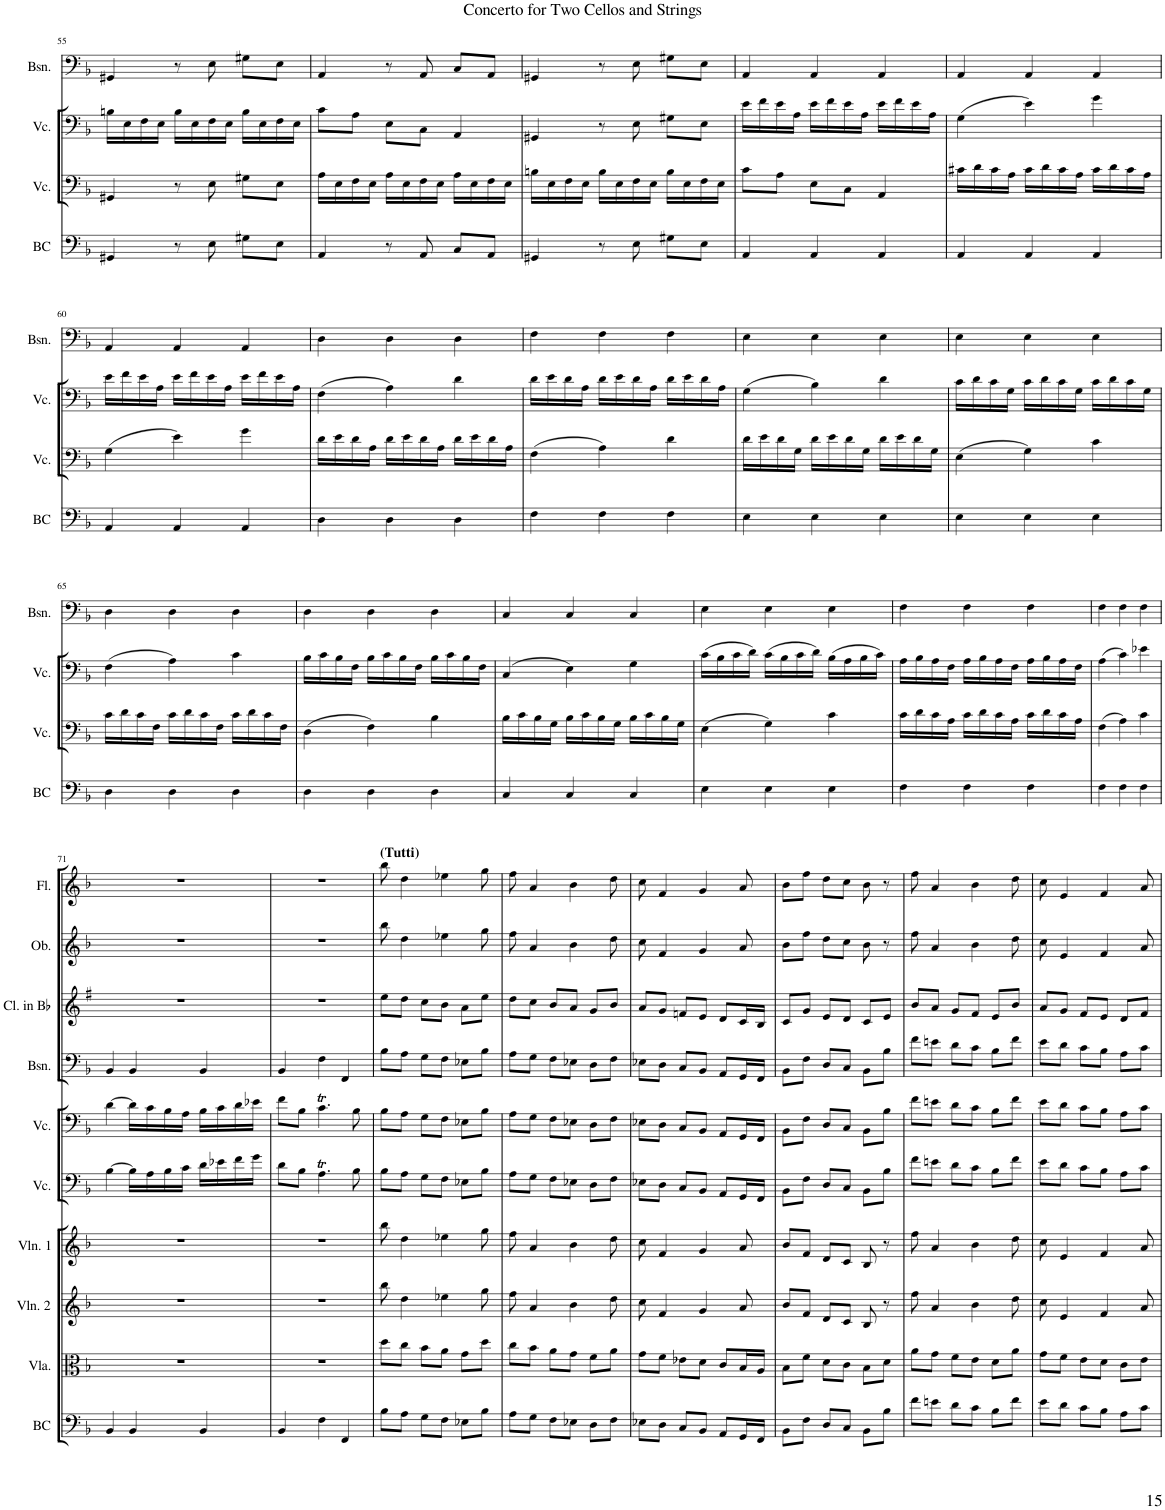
**kern	**kern	**kern	**kern	**kern	**kern	**kern	**kern	**kern	**kern
*part10	*part9	*part8	*part7	*part6	*part5	*part4	*part3	*part2	*part1
*staff10	*staff9	*staff8	*staff7	*staff6	*staff5	*staff4	*staff3	*staff2	*staff1
*I"Basso Continuo	*I"Viola	*I"Violin 2	*I"Violin 1	*I"Violoncello	*I"Violoncello	*I"Bassoon	*I"Clarinet in Bb	*I"Oboe	*I"Flute
*I'BC	*I'Vla.	*I'Vln. 2	*I'Vln. 1	*I'Vc.	*I'Vc.	*I'Bsn.	*I'Cl. in Bb	*I'Ob.	*I'Fl.
!!LO:PB:g=z
*clefF4	*clefC3	*clefG2	*clefG2	*clefF4	*clefF4	*clefF4	*clefG2	*clefG2	*clefG2
*	*	*	*	*	*	*	*Trd1c2	*	*
*k[b-]	*k[b-]	*k[b-]	*k[b-]	*k[b-]	*k[b-]	*k[b-]	*k[f#]	*k[b-]	*k[b-]
*M3/4	*M3/4	*M3/4	*M3/4	*M3/4	*M3/4	*M3/4	*M3/4	*M3/4	*M3/4
=55	=55	=55	=55	=55	=55	=55	=55	=55	=55
4GG#X/	2.r	2.r	2.r	4GG#X/	16Bn\LL	4GG#X/	2.r	2.r	2.r
.	.	.	.	.	16E\	.	.	.	.
.	.	.	.	.	16F\	.	.	.	.
.	.	.	.	.	16E\JJ	.	.	.	.
8r	.	.	.	8r	16B\LL	8r	.	.	.
.	.	.	.	.	16E\	.	.	.	.
8E\	.	.	.	8E\	16F\	8E\	.	.	.
.	.	.	.	.	16E\JJ	.	.	.	.
8G#X\L	.	.	.	8G#X\L	16B\LL	8G#X\L	.	.	.
.	.	.	.	.	16E\	.	.	.	.
8E\J	.	.	.	8E\J	16F\	8E\J	.	.	.
.	.	.	.	.	16E\JJ	.	.	.	.
=56	=56	=56	=56	=56	=56	=56	=56	=56	=56
4AA/	2.r	2.r	2.r	16A\LL	8c\L	4AA/	2.r	2.r	2.r
.	.	.	.	16E\	.	.	.	.	.
.	.	.	.	16F\	8A\J	.	.	.	.
.	.	.	.	16E\JJ	.	.	.	.	.
8r	.	.	.	16A\LL	8E\L	8r	.	.	.
.	.	.	.	16E\	.	.	.	.	.
8AA/	.	.	.	16F\	8C\J	8AA/	.	.	.
.	.	.	.	16E\JJ	.	.	.	.	.
8C/L	.	.	.	16A\LL	4AA/	8C/L	.	.	.
.	.	.	.	16E\	.	.	.	.	.
8AA/J	.	.	.	16F\	.	8AA/J	.	.	.
.	.	.	.	16E\JJ	.	.	.	.	.
=57	=57	=57	=57	=57	=57	=57	=57	=57	=57
4GG#X/	2.r	2.r	2.r	16Bn\LL	4GG#X/	4GG#X/	2.r	2.r	2.r
.	.	.	.	16E\	.	.	.	.	.
.	.	.	.	16F\	.	.	.	.	.
.	.	.	.	16E\JJ	.	.	.	.	.
8r	.	.	.	16B\LL	8r	8r	.	.	.
.	.	.	.	16E\	.	.	.	.	.
8E\	.	.	.	16F\	8E\	8E\	.	.	.
.	.	.	.	16E\JJ	.	.	.	.	.
8G#X\L	.	.	.	16B\LL	8G#X\L	8G#X\L	.	.	.
.	.	.	.	16E\	.	.	.	.	.
8E\J	.	.	.	16F\	8E\J	8E\J	.	.	.
.	.	.	.	16E\JJ	.	.	.	.	.
=58	=58	=58	=58	=58	=58	=58	=58	=58	=58
4AA/	2.r	2.r	2.r	8c\L	16e\LL	4AA/	2.r	2.r	2.r
.	.	.	.	.	16f\	.	.	.	.
.	.	.	.	8A\J	16e\	.	.	.	.
.	.	.	.	.	16A\JJ	.	.	.	.
4AA/	.	.	.	8E\L	16e\LL	4AA/	.	.	.
.	.	.	.	.	16f\	.	.	.	.
.	.	.	.	8C\J	16e\	.	.	.	.
.	.	.	.	.	16A\JJ	.	.	.	.
4AA/	.	.	.	4AA/	16e\LL	4AA/	.	.	.
.	.	.	.	.	16f\	.	.	.	.
.	.	.	.	.	16e\	.	.	.	.
.	.	.	.	.	16A\JJ	.	.	.	.
=59	=59	=59	=59	=59	=59	=59	=59	=59	=59
4AA/	2.r	2.r	2.r	16c#X\LL	(4G\	4AA/	2.r	2.r	2.r
.	.	.	.	16d\	.	.	.	.	.
.	.	.	.	16c#\	.	.	.	.	.
.	.	.	.	16A\JJ	.	.	.	.	.
4AA/	.	.	.	16c#\LL	4e\)	4AA/	.	.	.
.	.	.	.	16d\	.	.	.	.	.
.	.	.	.	16c#\	.	.	.	.	.
.	.	.	.	16A\JJ	.	.	.	.	.
4AA/	.	.	.	16c#\LL	4g\	4AA/	.	.	.
.	.	.	.	16d\	.	.	.	.	.
.	.	.	.	16c#\	.	.	.	.	.
.	.	.	.	16A\JJ	.	.	.	.	.
!!LO:LB:g=z
=60	=60	=60	=60	=60	=60	=60	=60	=60	=60
4AA/	2.r	2.r	2.r	(4G\	16e\LL	4AA/	2.r	2.r	2.r
.	.	.	.	.	16f\	.	.	.	.
.	.	.	.	.	16e\	.	.	.	.
.	.	.	.	.	16A\JJ	.	.	.	.
4AA/	.	.	.	4e\)	16e\LL	4AA/	.	.	.
.	.	.	.	.	16f\	.	.	.	.
.	.	.	.	.	16e\	.	.	.	.
.	.	.	.	.	16A\JJ	.	.	.	.
4AA/	.	.	.	4g\	16e\LL	4AA/	.	.	.
.	.	.	.	.	16f\	.	.	.	.
.	.	.	.	.	16e\	.	.	.	.
.	.	.	.	.	16A\JJ	.	.	.	.
=61	=61	=61	=61	=61	=61	=61	=61	=61	=61
4D\	2.r	2.r	2.r	16d\LL	(4F\	4D\	2.r	2.r	2.r
.	.	.	.	16e\	.	.	.	.	.
.	.	.	.	16d\	.	.	.	.	.
.	.	.	.	16A\JJ	.	.	.	.	.
4D\	.	.	.	16d\LL	4A\)	4D\	.	.	.
.	.	.	.	16e\	.	.	.	.	.
.	.	.	.	16d\	.	.	.	.	.
.	.	.	.	16A\JJ	.	.	.	.	.
4D\	.	.	.	16d\LL	4d\	4D\	.	.	.
.	.	.	.	16e\	.	.	.	.	.
.	.	.	.	16d\	.	.	.	.	.
.	.	.	.	16A\JJ	.	.	.	.	.
=62	=62	=62	=62	=62	=62	=62	=62	=62	=62
4F\	2.r	2.r	2.r	(4F\	16d\LL	4F\	2.r	2.r	2.r
.	.	.	.	.	16e\	.	.	.	.
.	.	.	.	.	16d\	.	.	.	.
.	.	.	.	.	16A\JJ	.	.	.	.
4F\	.	.	.	4A\)	16d\LL	4F\	.	.	.
.	.	.	.	.	16e\	.	.	.	.
.	.	.	.	.	16d\	.	.	.	.
.	.	.	.	.	16A\JJ	.	.	.	.
4F\	.	.	.	4d\	16d\LL	4F\	.	.	.
.	.	.	.	.	16e\	.	.	.	.
.	.	.	.	.	16d\	.	.	.	.
.	.	.	.	.	16A\JJ	.	.	.	.
=63	=63	=63	=63	=63	=63	=63	=63	=63	=63
4E\	2.r	2.r	2.r	16d\LL	(4G\	4E\	2.r	2.r	2.r
.	.	.	.	16e\	.	.	.	.	.
.	.	.	.	16d\	.	.	.	.	.
.	.	.	.	16G\JJ	.	.	.	.	.
4E\	.	.	.	16d\LL	4B-\)	4E\	.	.	.
.	.	.	.	16e\	.	.	.	.	.
.	.	.	.	16d\	.	.	.	.	.
.	.	.	.	16G\JJ	.	.	.	.	.
4E\	.	.	.	16d\LL	4d\	4E\	.	.	.
.	.	.	.	16e\	.	.	.	.	.
.	.	.	.	16d\	.	.	.	.	.
.	.	.	.	16G\JJ	.	.	.	.	.
=64	=64	=64	=64	=64	=64	=64	=64	=64	=64
4E\	2.r	2.r	2.r	(4E\	16c\LL	4E\	2.r	2.r	2.r
.	.	.	.	.	16d\	.	.	.	.
.	.	.	.	.	16c\	.	.	.	.
.	.	.	.	.	16G\JJ	.	.	.	.
4E\	.	.	.	4G\)	16c\LL	4E\	.	.	.
.	.	.	.	.	16d\	.	.	.	.
.	.	.	.	.	16c\	.	.	.	.
.	.	.	.	.	16G\JJ	.	.	.	.
4E\	.	.	.	4c\	16c\LL	4E\	.	.	.
.	.	.	.	.	16d\	.	.	.	.
.	.	.	.	.	16c\	.	.	.	.
.	.	.	.	.	16G\JJ	.	.	.	.
!!LO:LB:g=z
=65	=65	=65	=65	=65	=65	=65	=65	=65	=65
4D\	2.r	2.r	2.r	16c\LL	(4F\	4D\	2.r	2.r	2.r
.	.	.	.	16d\	.	.	.	.	.
.	.	.	.	16c\	.	.	.	.	.
.	.	.	.	16F\JJ	.	.	.	.	.
4D\	.	.	.	16c\LL	4A\)	4D\	.	.	.
.	.	.	.	16d\	.	.	.	.	.
.	.	.	.	16c\	.	.	.	.	.
.	.	.	.	16F\JJ	.	.	.	.	.
4D\	.	.	.	16c\LL	4c\	4D\	.	.	.
.	.	.	.	16d\	.	.	.	.	.
.	.	.	.	16c\	.	.	.	.	.
.	.	.	.	16F\JJ	.	.	.	.	.
=66	=66	=66	=66	=66	=66	=66	=66	=66	=66
4D\	2.r	2.r	2.r	(4D\	16B-\LL	4D\	2.r	2.r	2.r
.	.	.	.	.	16c\	.	.	.	.
.	.	.	.	.	16B-\	.	.	.	.
.	.	.	.	.	16F\JJ	.	.	.	.
4D\	.	.	.	4F\)	16B-\LL	4D\	.	.	.
.	.	.	.	.	16c\	.	.	.	.
.	.	.	.	.	16B-\	.	.	.	.
.	.	.	.	.	16F\JJ	.	.	.	.
4D\	.	.	.	4B-\	16B-\LL	4D\	.	.	.
.	.	.	.	.	16c\	.	.	.	.
.	.	.	.	.	16B-\	.	.	.	.
.	.	.	.	.	16F\JJ	.	.	.	.
=67	=67	=67	=67	=67	=67	=67	=67	=67	=67
4C/	2.r	2.r	2.r	16B-\LL	(4C/	4C/	2.r	2.r	2.r
.	.	.	.	16c\	.	.	.	.	.
.	.	.	.	16B-\	.	.	.	.	.
.	.	.	.	16G\JJ	.	.	.	.	.
4C/	.	.	.	16B-\LL	4E\)	4C/	.	.	.
.	.	.	.	16c\	.	.	.	.	.
.	.	.	.	16B-\	.	.	.	.	.
.	.	.	.	16G\JJ	.	.	.	.	.
4C/	.	.	.	16B-\LL	4G\	4C/	.	.	.
.	.	.	.	16c\	.	.	.	.	.
.	.	.	.	16B-\	.	.	.	.	.
.	.	.	.	16G\JJ	.	.	.	.	.
=68	=68	=68	=68	=68	=68	=68	=68	=68	=68
4E\	2.r	2.r	2.r	(4E\	(16c\LL	4E\	2.r	2.r	2.r
.	.	.	.	.	16B-\	.	.	.	.
.	.	.	.	.	16c\	.	.	.	.
.	.	.	.	.	16d\JJ)	.	.	.	.
4E\	.	.	.	4G\)	(16c\LL	4E\	.	.	.
.	.	.	.	.	16B-\	.	.	.	.
.	.	.	.	.	16c\	.	.	.	.
.	.	.	.	.	16d\JJ)	.	.	.	.
4E\	.	.	.	4c\	(16B-\LL	4E\	.	.	.
.	.	.	.	.	16A\	.	.	.	.
.	.	.	.	.	16B-\	.	.	.	.
.	.	.	.	.	16c\JJ)	.	.	.	.
=69	=69	=69	=69	=69	=69	=69	=69	=69	=69
4F\	2.r	2.r	2.r	16c\LL	16A\LL	4F\	2.r	2.r	2.r
.	.	.	.	16d\	16B-\	.	.	.	.
.	.	.	.	16c\	16A\	.	.	.	.
.	.	.	.	16A\JJ	16F\JJ	.	.	.	.
4F\	.	.	.	16c\LL	16A\LL	4F\	.	.	.
.	.	.	.	16d\	16B-\	.	.	.	.
.	.	.	.	16c\	16A\	.	.	.	.
.	.	.	.	16A\JJ	16F\JJ	.	.	.	.
4F\	.	.	.	16c\LL	16A\LL	4F\	.	.	.
.	.	.	.	16d\	16B-\	.	.	.	.
.	.	.	.	16c\	16A\	.	.	.	.
.	.	.	.	16A\JJ	16F\JJ	.	.	.	.
=70	=70	=70	=70	=70	=70	=70	=70	=70	=70
4F\	2.r	2.r	2.r	(4F\	(4A\	4F\	2.r	2.r	2.r
4F\	.	.	.	4A\)	4c\)	4F\	.	.	.
4F\	.	.	.	4c\	4e-X\	4F\	.	.	.
!!LO:LB:g=z
=71	=71	=71	=71	=71	=71	=71	=71	=71	=71
4BB-/	2.r	2.r	2.r	[4B-\	[4d\	4BB-/	2.r	2.r	2.r
4BB-/	.	.	.	16B-\LL]	16d\LL]	4BB-/	.	.	.
.	.	.	.	16A\	16c\	.	.	.	.
.	.	.	.	16B-\	16B-\	.	.	.	.
.	.	.	.	16c\JJ	16A\JJ	.	.	.	.
4BB-/	.	.	.	16d\LL	16B-\LL	4BB-/	.	.	.
.	.	.	.	16e-X\	16c\	.	.	.	.
.	.	.	.	16f\	16d\	.	.	.	.
.	.	.	.	16g\JJ	16e-X\JJ	.	.	.	.
=72	=72	=72	=72	=72	=72	=72	=72	=72	=72
4BB-/	2.r	2.r	2.r	8d\L	8f\L	4BB-/	2.r	2.r	2.r
.	.	.	.	8B-\J	8B-\J	.	.	.	.
4F\	.	.	.	4.At\	4.cT\	4F\	.	.	.
4FF/	.	.	.	.	.	4FF/	.	.	.
.	.	.	.	8B-\	8B-\	.	.	.	.
=73	=73	=73	=73	=73	=73	=73	=73	=73	=73
!	!	!	!	!	!	!	!	!	!LO:TX:a:B:t=(Tutti)
8B-\L	8dd\L	8bb-\	8bb-\	8B-\L	8B-\L	8B-\L	8ee\L	8bb-\	8bb-\
8A\J	8cc\J	4dd\	4dd\	8A\J	8A\J	8A\J	8dd\J	4dd\	4dd\
8G\L	8b-\L	.	.	8G\L	8G\L	8G\L	8cc\L	.	.
8F\J	8a\J	4ee-X\	4ee-X\	8F\J	8F\J	8F\J	8b\J	4ee-X\	4ee-X\
8E-X\L	8g\L	.	.	8E-X\L	8E-X\L	8E-X\L	8a\L	.	.
8B-\J	8dd\J	8gg\	8gg\	8B-\J	8B-\J	8B-\J	8ee\J	8gg\	8gg\
=74	=74	=74	=74	=74	=74	=74	=74	=74	=74
8A\L	8cc\L	8ff\	8ff\	8A\L	8A\L	8A\L	8dd\L	8ff\	8ff\
8G\J	8b-\J	4a/	4a/	8G\J	8G\J	8G\J	8cc\J	4a/	4a/
8F\L	8a\L	.	.	8F\L	8F\L	8F\L	8b/L	.	.
8E-X\J	8g\J	4b-\	4b-\	8E-X\J	8E-X\J	8E-X\J	8a/J	4b-\	4b-\
8D\L	8f\L	.	.	8D\L	8D\L	8D\L	8g/L	.	.
8F\J	8a\J	8dd\	8dd\	8F\J	8F\J	8F\J	8b/J	8dd\	8dd\
=75	=75	=75	=75	=75	=75	=75	=75	=75	=75
8E-X\L	8g\L	8cc\	8cc\	8E-X\L	8E-X\L	8E-X\L	8a/L	8cc\	8cc\
8D\J	8f\J	4f/	4f/	8D\J	8D\J	8D\J	8g/J	4f/	4f/
8C/L	8e-X\L	.	.	8C/L	8C/L	8C/L	8fn/L	.	.
8BB-/J	8d\J	4g/	4g/	8BB-/J	8BB-/J	8BB-/J	8e/J	4g/	4g/
8AA/L	8c/L	.	.	8AA/L	8AA/L	8AA/L	8d/L	.	.
16GG/L	16B-/L	8a/	8a/	16GG/L	16GG/L	16GG/L	16c/L	8a/	8a/
16FF/JJ	16A/JJ	.	.	16FF/JJ	16FF/JJ	16FF/JJ	16B/JJ	.	.
=76	=76	=76	=76	=76	=76	=76	=76	=76	=76
8BB-\L	8B-\L	8b-/L	8b-/L	8BB-\L	8BB-\L	8BB-\L	8c/L	8b-\L	8b-\L
8F\J	8f\J	8f/J	8f/J	8F\J	8F\J	8F\J	8g/J	8ff\J	8ff\J
8D/L	8d\L	8d/L	8d/L	8D/L	8D/L	8D/L	8e/L	8dd\L	8dd\L
8C/J	8c\J	8c/J	8c/J	8C/J	8C/J	8C/J	8d/J	8cc\J	8cc\J
8BB-\L	8B-\L	8B-/	8B-/	8BB-\L	8BB-\L	8BB-\L	8c/L	8b-\	8b-\
8B-\J	8d\J	8r	8r	8B-\J	8B-\J	8B-\J	8e/J	8r	8r
=77	=77	=77	=77	=77	=77	=77	=77	=77	=77
8f\L	8a\L	8ff\	8ff\	8f\L	8f\L	8f\L	8b/L	8ff\	8ff\
8en\J	8g\J	4a/	4a/	8en\J	8en\J	8en\J	8a/J	4a/	4a/
8d\L	8f\L	.	.	8d\L	8d\L	8d\L	8g/L	.	.
8c\J	8e\J	4b-\	4b-\	8c\J	8c\J	8c\J	8f#/J	4b-\	4b-\
8B-\L	8d\L	.	.	8B-\L	8B-\L	8B-\L	8e/L	.	.
8f\J	8a\J	8dd\	8dd\	8f\J	8f\J	8f\J	8b/J	8dd\	8dd\
=78	=78	=78	=78	=78	=78	=78	=78	=78	=78
8e\L	8g\L	8cc\	8cc\	8e\L	8e\L	8e\L	8a/L	8cc\	8cc\
8d\J	8f\J	4e/	4e/	8d\J	8d\J	8d\J	8g/J	4e/	4e/
8c\L	8e\L	.	.	8c\L	8c\L	8c\L	8f#/L	.	.
8B-\J	8d\J	4f/	4f/	8B-\J	8B-\J	8B-\J	8e/J	4f/	4f/
8A\L	8c\L	.	.	8A\L	8A\L	8A\L	8d/L	.	.
8c\J	8e\J	8a/	8a/	8c\J	8c\J	8c\J	8f#/J	8a/	8a/
=	=	=	=	=	=	=	=	=	=
*-	*-	*-	*-	*-	*-	*-	*-	*-	*-
